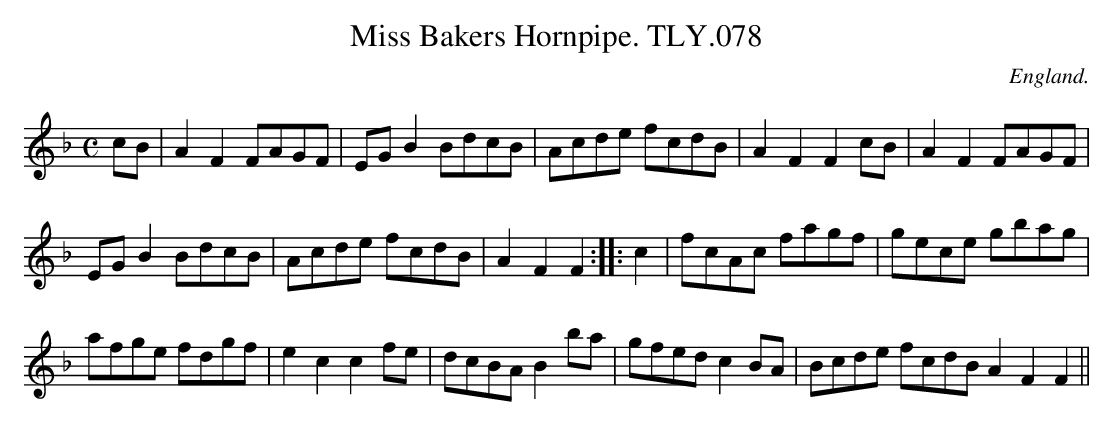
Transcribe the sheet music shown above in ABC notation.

X:1
T:Miss Bakers Hornpipe. TLY.078
M:C
L:1/8
O:England.
K:F
cB|A2F2 FAGF| EG B2 BdcB| Acde fcdB| A2 F2 F2 cB| A2F2 FAGF|! EG B2 BdcB
|
 Acde fcdB| A2 F2 F2:|
|:c2| fcAc fagf| gece gbag|! afge fdgf| e2 c2 c2 fe| dcBA B2 ba| gfed c2
 BA
| Bcde fcdB A2 F2 F2||
